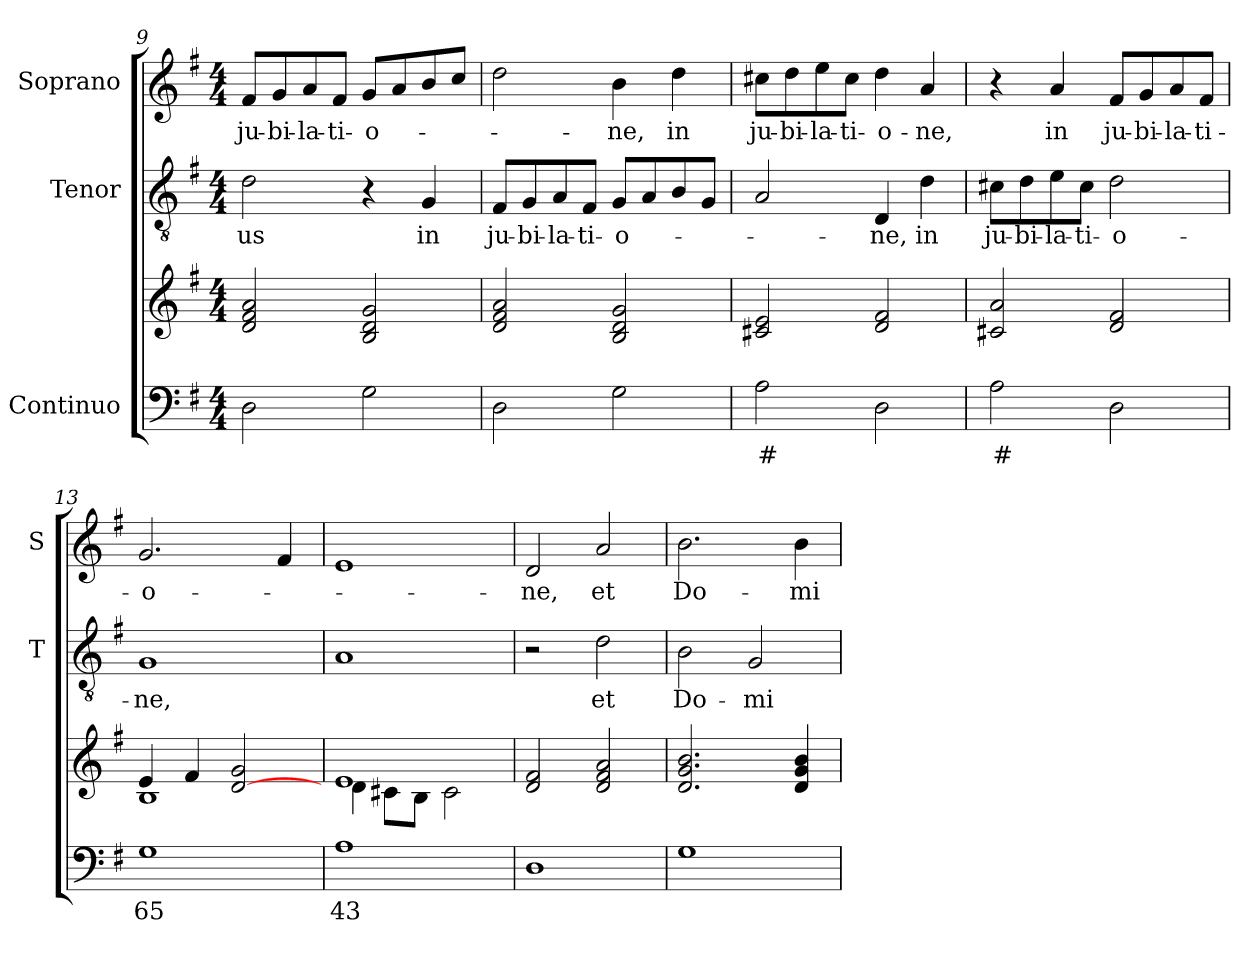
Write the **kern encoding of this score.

**kern	**text	**kern	**kern	**text	**kern	**text
*part3	*part3	*part3	*part2	*part2	*part1	*part1
*staff4	*staff4	*staff3	*staff2	*staff2	*staff1	*staff1
*I"Continuo	*	*	*I"Tenor	*	*I"Soprano	*
*	*	*	*I'T	*	*I'S	*
*clefF4	*	*clefG2	*clefGv2	*	*clefG2	*
*k[f#]	*	*k[f#]	*k[f#]	*	*k[f#]	*
*G:	*	*G:	*G:	*	*G:	*
*M4/4	*	*M4/4	*M4/4	*	*M4/4	*
=9	=9	=9	=9	=9	=9	=9
!	!	!	!	!LO:LY:b	!	!
!	!	!	!	!	!	!LO:LY:b
2D\	.	2d!/ 2f#!/ 2a!/	2d\	-us	8f#/L	ju-
!	!	!	!	!	!	!LO:LY:b
.	.	.	.	.	8g/	-bi-
!	!	!	!	!	!	!LO:LY:b
.	.	.	.	.	8a/	-la-
!	!	!	!	!	!	!LO:LY:b
.	.	.	.	.	8f#/J	-ti-
!	!	!	!	!	!	!LO:LY:b
2G\	.	2B!/ 2d!/ 2g!/	4r	.	8g/L	-o-
.	.	.	.	.	8a/	.
!	!	!	!	!LO:LY:b	!	!
.	.	.	4G/	in	8b/	.
.	.	.	.	.	8cc/J	.
=10	=10	=10	=10	=10	=10	=10
!	!	!	!	!LO:LY:b	!	!
2D\	.	2d!/ 2f#!/ 2a!/	8F#/L	ju-	2dd\	.
!	!	!	!	!LO:LY:b	!	!
.	.	.	8G/	-bi-	.	.
!	!	!	!	!LO:LY:b	!	!
.	.	.	8A/	-la-	.	.
!	!	!	!	!LO:LY:b	!	!
.	.	.	8F#/J	-ti-	.	.
!	!	!	!	!LO:LY:b	!	!
!	!	!	!	!	!	!LO:LY:b
2G\	.	2B!/ 2d!/ 2g!/	8G/L	-o-	4b\	-ne,
.	.	.	8A/	.	.	.
!	!	!	!	!	!	!LO:LY:b
.	.	.	8B/	.	4dd\	in
.	.	.	8G/J	.	.	.
=11	=11	=11	=11	=11	=11	=11
!	!LO:LY:b	!	!	!	!	!
!	!	!	!	!	!	!LO:LY:b
2A\	#	2c#X!/ 2e!/	2A/	.	8cc#X\L	ju-
!	!	!	!	!	!	!LO:LY:b
.	.	.	.	.	8dd\	-bi-
!	!	!	!	!	!	!LO:LY:b
.	.	.	.	.	8ee\	-la-
!	!	!	!	!	!	!LO:LY:b
.	.	.	.	.	8cc#\J	-ti-
!	!	!	!	!LO:LY:b	!	!
!	!	!	!	!	!	!LO:LY:b
2D\	.	2d!/ 2f#!/	4D/	-ne,	4dd\	-o-
!	!	!	!	!LO:LY:b	!	!
!	!	!	!	!	!	!LO:LY:b
.	.	.	4d\	in	4a/	-ne,
!!LO:LB:g=z
=12	=12	=12	=12	=12	=12	=12
!	!LO:LY:b	!	!	!	!	!
!	!	!	!	!LO:LY:b	!	!
2A\	#	2c#X!/ 2a!/	8c#X\L	ju-	4r	.
!	!	!	!	!LO:LY:b	!	!
.	.	.	8d\	-bi-	.	.
!	!	!	!	!LO:LY:b	!	!
!	!	!	!	!	!	!LO:LY:b
.	.	.	8e\	-la-	4a/	in
!	!	!	!	!LO:LY:b	!	!
.	.	.	8c#\J	-ti-	.	.
!	!	!	!	!LO:LY:b	!	!
!	!	!	!	!	!	!LO:LY:b
2D\	.	2d!/ 2f#!/	2d\	-o-	8f#/L	ju-
!	!	!	!	!	!	!LO:LY:b
.	.	.	.	.	8g/	-bi-
!	!	!	!	!	!	!LO:LY:b
.	.	.	.	.	8a/	-la-
!	!	!	!	!	!	!LO:LY:b
.	.	.	.	.	8f#/J	-ti-
=13	=13	=13	=13	=13	=13	=13
!	!LO:LY:b	!	!	!	!	!
*	*	*^	*	*	*	*
!	!	!	!	!	!LO:LY:b	!	!
!	!	!	!	!	!	!	!LO:LY:b
1G	65	4e!/	1B!	1G	-ne,	2.g/	-o-
.	.	4f#!/	.	.	.	.	.
.	.	[>2d!/ 2g!/	.	.	.	.	.
.	.	.	.	.	.	4f#/	.
=14	=14	=14	=14	=14	=14	=14	=14
!	!LO:LY:b	!	!	!	!	!	!
1A	43	1e!	4d!\	1A	.	1e	.
.	.	.	8c#X!\L	.	.	.	.
.	.	.	8B!\J	.	.	.	.
.	.	.	2c#!\	.	.	.	.
*	*	*v	*v	*	*	*	*
=15	=15	=15	=15	=15	=15	=15
*	*	*^	*	*	*	*
!	!	!	!	!	!	!	!LO:LY:b
*	*	*v	*v	*	*	*	*
1D	.	2d!/ 2f#!/	2r	.	2d/	-ne,
!	!	!	!	!LO:LY:b	!	!
!	!	!	!	!	!	!LO:LY:b
.	.	2d!/ 2f#!/ 2a!/	2d\	et	2a/	et
=16	=16	=16	=16	=16	=16	=16
!	!	!	!	!LO:LY:b	!	!
!	!	!	!	!	!	!LO:LY:b
1G	.	2.d!/ 2.g!/ 2.b!/	2B\	Do-	2.b\	Do-
!	!	!	!	!LO:LY:b	!	!
.	.	.	2G/	-mi-	.	.
!	!	!	!	!	!	!LO:LY:b
.	.	4d!/ 4g!/ 4b!/	.	.	4b\	-mi-
=	=	=	=	=	=	=
*-	*-	*-	*-	*-	*-	*-
